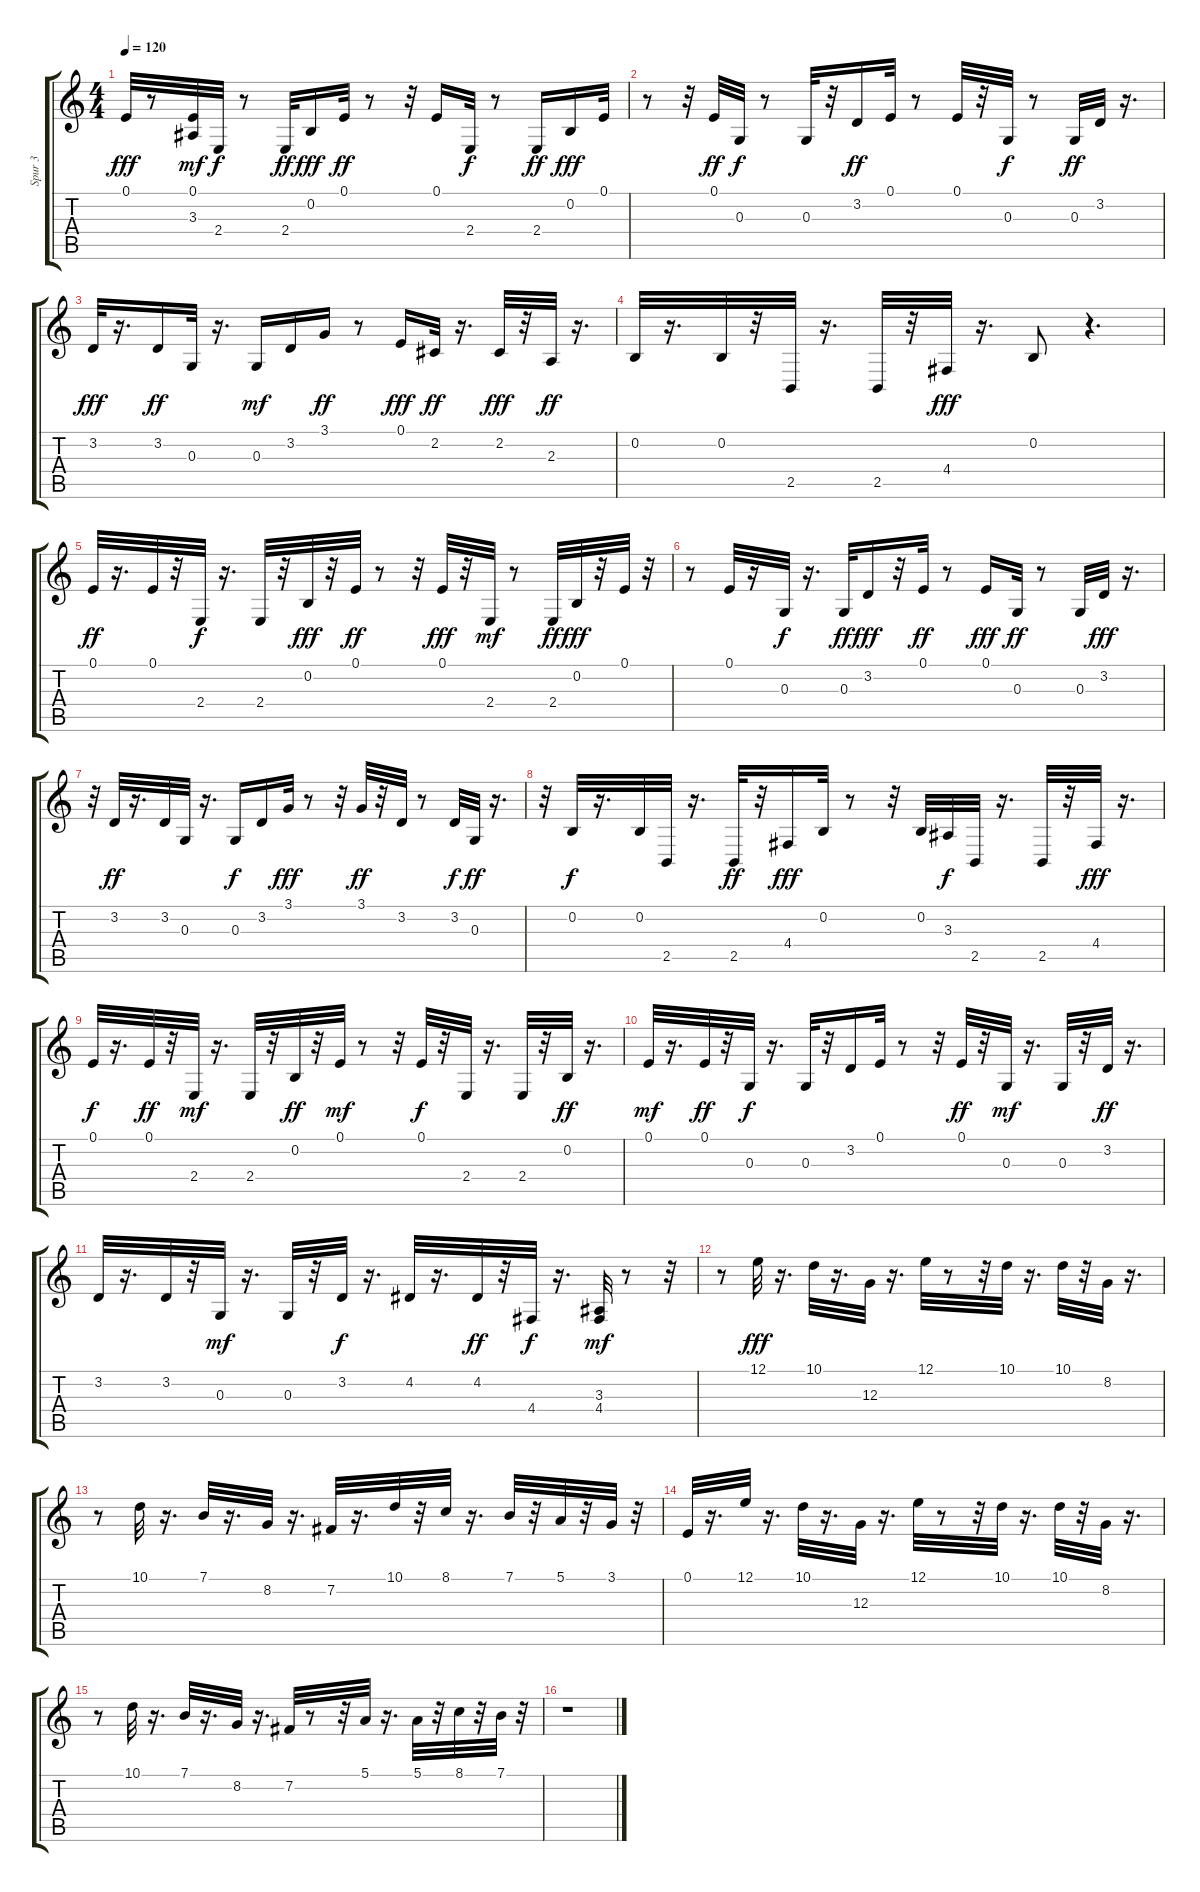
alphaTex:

\track ("Spur 3" "Spur 3") {instrument kalimba}
\staff {score tabs}
\tuning (E4 B3 G3 D3 A2 E2) {hide}
\ts (4 4)
\tempo 120
\clef g2
\ks c
0.1.32{dy fff} r.8 (0.1 3.3).32{dy mf} 2.4.32{dy f} r.8 2.4.32{dy ff} 0.2.16{dy fff} 0.1.32{dy ff} r.8 r.32 0.1.16 2.4.32{dy f} r.8 2.4.16{dy ff} 0.2.16{dy fff} 0.1.32 |
r.8 r.32 0.1.32{dy ff} 0.3.32{dy f} r.8 0.3.32 r.32 3.2.16{dy ff} 0.1.32 r.8 0.1.32 r.32 0.3.32{dy f} r.8 0.3.32{dy ff} 3.2.32 r.16{d} |
3.2.32{dy fff} r.16{d} 3.2.16{dy ff} 0.3.32 r.16{d} 0.3.16{dy mf} 3.2.16 3.1.16{dy ff} r.8 0.1.16{dy fff} 2.2.32{dy ff} r.16{d} 2.2.32{dy fff} r.32 2.3.32{dy ff} r.16{d} |
0.2.32 r.16{d} 0.2.32 r.32 2.5.32 r.16{d} 2.5.32 r.32 4.4.32{dy fff} r.16{d} 0.2.8 r.4{d} |
0.1.32{dy ff} r.16{d} 0.1.32 r.32 2.4.32{dy f} r.16{d} 2.4.32 r.32 0.2.32{dy fff} r.32 0.1.32{dy ff} r.8 r.32 0.1.32{dy fff} r.32 2.4.32{dy mf} r.8 2.4.32{dy ff} 0.2.32{dy fff} r.32 0.1.32 r.32 |
r.8 0.1.32 r.16 0.3.32{dy f} r.16{d} 0.3.32{dy ff} 3.2.16{dy fff} r.32 0.1.32{dy ff} r.8 0.1.16{dy fff} 0.3.32{dy ff} r.8 0.3.32 3.2.32{dy fff} r.16{d} |
r.32 3.2.32{dy ff} r.16{d} 3.2.32 0.3.32 r.16{d} 0.3.16{dy f} 3.2.16 3.1.32{dy fff} r.8 r.32 3.1.32{dy ff} r.32 3.2.32 r.8 3.2.32{dy f} 0.3.32{dy ff} r.16{d} |
r.32 0.2.32{dy f} r.16{d} 0.2.32 2.5.32 r.16{d} 2.5.32{dy ff} r.32 4.4.16{dy fff} 0.2.32 r.8 r.32 0.2.32 3.3.32{dy f} 2.5.32 r.16{d} 2.5.32 r.32 4.4.32{dy fff} r.16{d} |
0.1.32{dy f} r.16{d} 0.1.32{dy ff} r.32 2.4.32{dy mf} r.16{d} 2.4.32 r.32 0.2.32{dy ff} r.32 0.1.32{dy mf} r.8 r.32 0.1.32{dy f} r.32 2.4.32 r.16{d} 2.4.32 r.32 0.2.32{dy ff} r.16{d} |
0.1.32{dy mf} r.16{d} 0.1.32{dy ff} r.32 0.3.32{dy f} r.16{d} 0.3.32 r.32 3.2.16 0.1.32 r.8 r.32 0.1.32{dy ff} r.32 0.3.32{dy mf} r.16{d} 0.3.32 r.32 3.2.32{dy ff} r.16{d} |
3.2.32 r.16{d} 3.2.32 r.32 0.3.32{dy mf} r.16{d} 0.3.32 r.32 3.2.32{dy f} r.16{d} 4.2.32 r.16{d} 4.2.32{dy ff} r.32 4.4.32{dy f} r.16{d} (3.3 4.4).32{dy mf} r.8 r.32 |
r.8 12.1.32{dy fff volume 12 instrument kalimba} r.16{d} 10.1.32 r.16{d} 12.3.32 r.16{d} 12.1.32 r.8 r.32 10.1.32 r.16{d} 10.1.32 r.32 8.2.32 r.16{d} |
r.8 10.1.32 r.16{d} 7.1.32 r.16{d} 8.2.32 r.16{d} 7.2.32 r.16{d} 10.1.32 r.32 8.1.32 r.16{d} 7.1.32 r.32 5.1.32 r.32 3.1.32 r.32 |
0.1.32 r.16{d} 12.1.32 r.16{d} 10.1.32 r.16{d} 12.3.32 r.16{d} 12.1.32 r.8 r.32 10.1.32 r.16{d} 10.1.32 r.32 8.2.32 r.16{d} |
r.8 10.1.32 r.16{d} 7.1.32 r.16{d} 8.2.32 r.16{d} 7.2.32 r.8 r.32 5.1.32 r.16{d} 5.1.32 r.32 8.1.32 r.32 7.1.32 r.32 |
r.1
